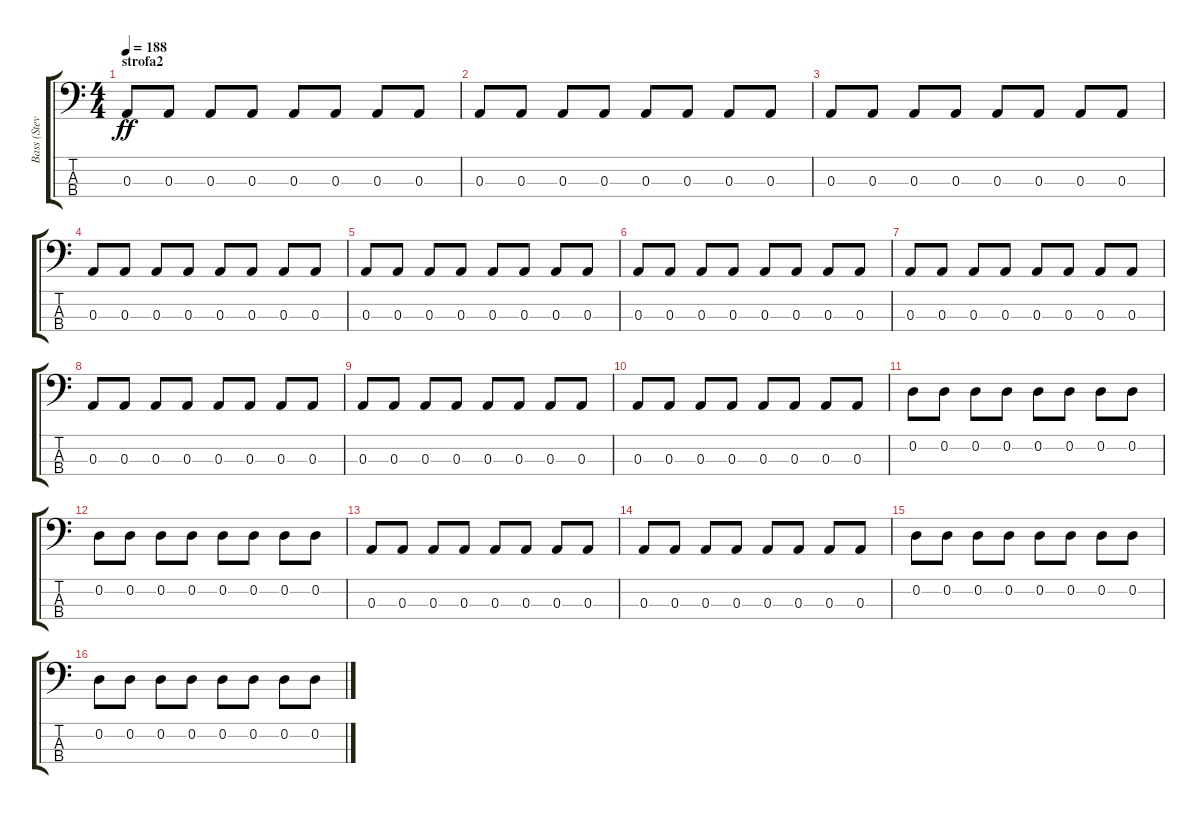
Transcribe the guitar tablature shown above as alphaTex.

\track ("Bass (Steve)" "Bass (Stev") {instrument electricbassfinger}
\staff {score tabs}
\tuning (G2 D2 A1 E1) {hide}
\ts (4 4)
\section ("" "strofa2")
\tempo 188
\clef f4
\ks c
0.3.8{dy ff} 0.3.8 0.3.8 0.3.8 0.3.8 0.3.8 0.3.8 0.3.8 |
0.3.8 0.3.8 0.3.8 0.3.8 0.3.8 0.3.8 0.3.8 0.3.8 |
0.3.8 0.3.8 0.3.8 0.3.8 0.3.8 0.3.8 0.3.8 0.3.8 |
0.3.8 0.3.8 0.3.8 0.3.8 0.3.8 0.3.8 0.3.8 0.3.8 |
0.3.8 0.3.8 0.3.8 0.3.8 0.3.8 0.3.8 0.3.8 0.3.8 |
0.3.8 0.3.8 0.3.8 0.3.8 0.3.8 0.3.8 0.3.8 0.3.8 |
0.3.8 0.3.8 0.3.8 0.3.8 0.3.8 0.3.8 0.3.8 0.3.8 |
0.3.8 0.3.8 0.3.8 0.3.8 0.3.8 0.3.8 0.3.8 0.3.8 |
0.3.8 0.3.8 0.3.8 0.3.8 0.3.8 0.3.8 0.3.8 0.3.8 |
0.3.8 0.3.8 0.3.8 0.3.8 0.3.8 0.3.8 0.3.8 0.3.8 |
0.2.8 0.2.8 0.2.8 0.2.8 0.2.8 0.2.8 0.2.8 0.2.8 |
0.2.8 0.2.8 0.2.8 0.2.8 0.2.8 0.2.8 0.2.8 0.2.8 |
0.3.8 0.3.8 0.3.8 0.3.8 0.3.8 0.3.8 0.3.8 0.3.8 |
0.3.8 0.3.8 0.3.8 0.3.8 0.3.8 0.3.8 0.3.8 0.3.8 |
0.2.8 0.2.8 0.2.8 0.2.8 0.2.8 0.2.8 0.2.8 0.2.8 |
0.2.8 0.2.8 0.2.8 0.2.8 0.2.8 0.2.8 0.2.8 0.2.8
